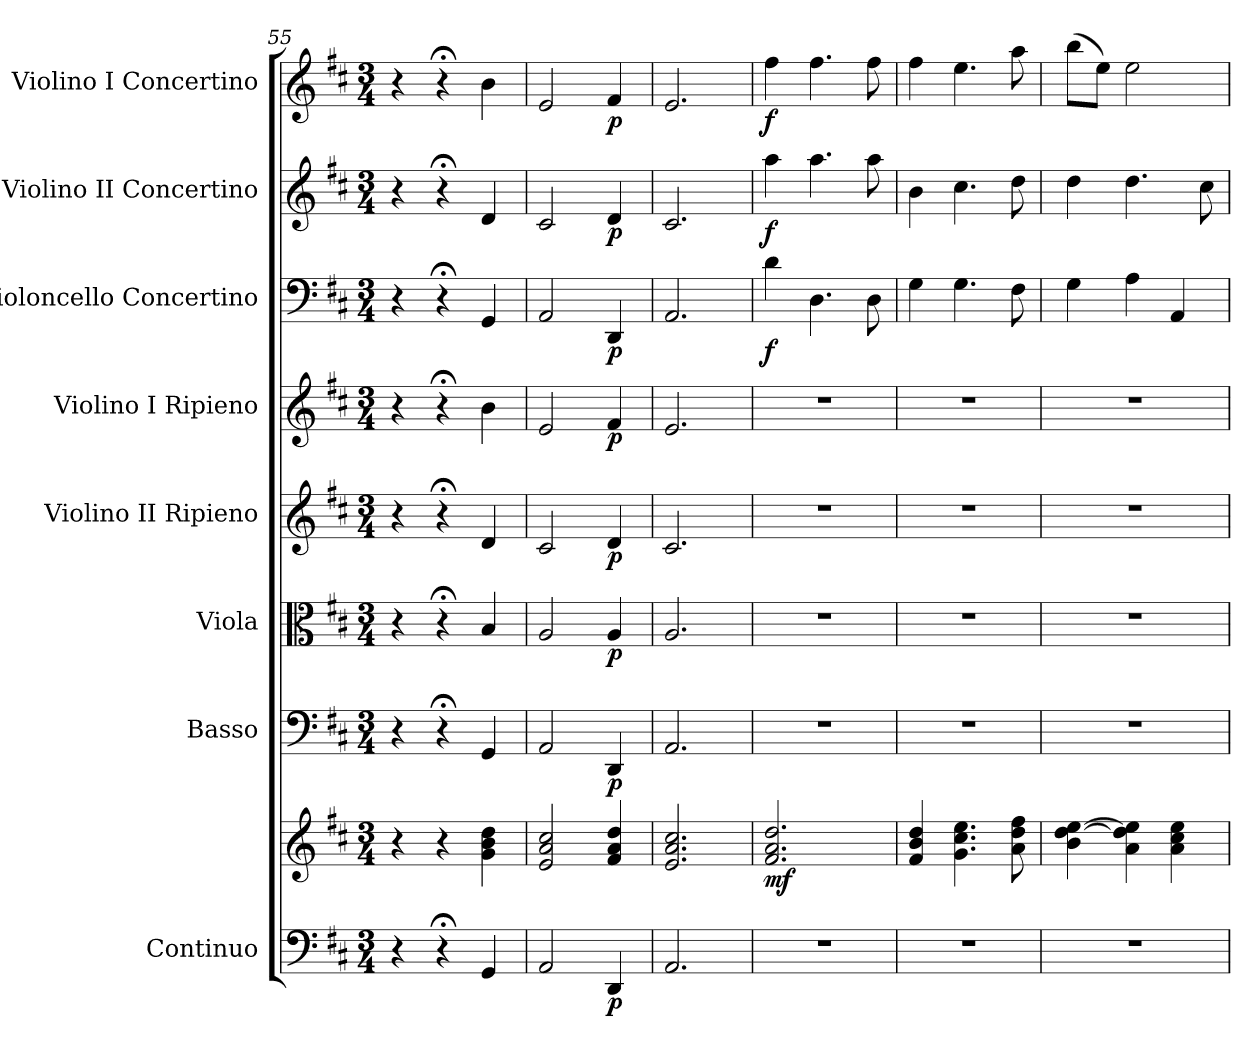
**kern	**kern	**dynam	**kern	**dynam	**kern	**dynam	**kern	**dynam	**kern	**dynam	**kern	**dynam	**kern	**dynam	**kern	**dynam
*part8	*part8	*part8	*part7	*part7	*part6	*part6	*part5	*part5	*part4	*part4	*part3	*part3	*part2	*part2	*part1	*part1
*staff9	*staff8	*staff8/9	*staff7	*staff7	*staff6	*staff6	*staff5	*staff5	*staff4	*staff4	*staff3	*staff3	*staff2	*staff2	*staff1	*staff1
*I"Continuo	*	*	*I"Basso	*	*I"Viola	*	*I"Violino II Ripieno	*	*I"Violino I Ripieno	*	*I"Violoncello Concertino	*	*I"Violino II Concertino	*	*I"Violino I Concertino	*
*	*	*	*	*	*	*	*	*	*	*	*I'Vc	*	*I'Vln	*	*I'Vln	*
*clefF4	*clefG2	*	*clefF4	*	*clefC3	*	*clefG2	*	*clefG2	*	*clefF4	*	*clefG2	*	*clefG2	*
*k[f#c#]	*k[f#c#]	*	*k[f#c#]	*	*k[f#c#]	*	*k[f#c#]	*	*k[f#c#]	*	*k[f#c#]	*	*k[f#c#]	*	*k[f#c#]	*
*M3/4	*M3/4	*	*M3/4	*	*M3/4	*	*M3/4	*	*M3/4	*	*M3/4	*	*M3/4	*	*M3/4	*
=55	=55	=55	=55	=55	=55	=55	=55	=55	=55	=55	=55	=55	=55	=55	=55	=55
4r	4r	.	4r	.	4r	.	4r	.	4r	.	4r	.	4r	.	4r	.
4r;<	4r	.	4r;<	.	4r;<	.	4r;<	.	4r;<	.	4r;<	.	4r;<	.	4r;<	.
4GG/	4g\ 4b\ 4dd\	.	4GG/	.	4B/	.	4d/	.	4b\	.	4GG/	.	4d/	.	4b\	.
=56	=56	=56	=56	=56	=56	=56	=56	=56	=56	=56	=56	=56	=56	=56	=56	=56
2AA/	2e/ 2a/ 2cc#/	.	2AA/	.	2A/	.	2c#/	.	2e/	.	2AA/	.	2c#/	.	2e/	.
!	!	!LO:DY:b=2	!	!LO:DY:b	!	!LO:DY:b	!	!LO:DY:b	!	!LO:DY:b	!	!LO:DY:b	!	!LO:DY:b	!	!LO:DY:b
4DD/	4f#/ 4a/ 4dd/	p	4DD/	p	4A/	p	4d/	p	4f#/	p	4DD/	p	4d/	p	4f#/	p
=57	=57	=57	=57	=57	=57	=57	=57	=57	=57	=57	=57	=57	=57	=57	=57	=57
2.AA/	2.e/ 2.a/ 2.cc#/	.	2.AA/	.	2.A/	.	2.c#/	.	2.e/	.	2.AA/	.	2.c#/	.	2.e/	.
=58	=58	=58	=58	=58	=58	=58	=58	=58	=58	=58	=58	=58	=58	=58	=58	=58
!	!	!LO:DY:b	!	!	!	!	!	!	!	!	!	!LO:DY:b	!	!LO:DY:b	!	!LO:DY:b
2.r	2.f#/ 2.a/ 2.dd/	mf	2.r	.	2.r	.	2.r	.	2.r	.	4d\	f	4aa\	f	4ff#\	f
.	.	.	.	.	.	.	.	.	.	.	4.D\	.	4.aa\	.	4.ff#\	.
.	.	.	.	.	.	.	.	.	.	.	8D\	.	8aa\	.	8ff#\	.
=59	=59	=59	=59	=59	=59	=59	=59	=59	=59	=59	=59	=59	=59	=59	=59	=59
2.r	4f#/ 4b/ 4dd/	.	2.r	.	2.r	.	2.r	.	2.r	.	4G\	.	4b\	.	4ff#\	.
.	4.g\ 4.cc#\ 4.ee\	.	.	.	.	.	.	.	.	.	4.G\	.	4.cc#\	.	4.ee\	.
.	8a\ 8dd\ 8ff#\	.	.	.	.	.	.	.	.	.	8F#\	.	8dd\	.	8aa\	.
=60	=60	=60	=60	=60	=60	=60	=60	=60	=60	=60	=60	=60	=60	=60	=60	=60
2.r	4b\ [4dd\ [4ee\	.	2.r	.	2.r	.	2.r	.	2.r	.	4G\	.	4dd\	.	(>8bb\L	.
.	.	.	.	.	.	.	.	.	.	.	.	.	.	.	8ee\J)	.
.	4a\ 4dd\] 4ee\]	.	.	.	.	.	.	.	.	.	4A\	.	4.dd\	.	2ee\	.
.	4a\ 4cc#\ 4ee\	.	.	.	.	.	.	.	.	.	4AA/	.	.	.	.	.
.	.	.	.	.	.	.	.	.	.	.	.	.	8cc#\	.	.	.
=	=	=	=	=	=	=	=	=	=	=	=	=	=	=	=	=
*-	*-	*-	*-	*-	*-	*-	*-	*-	*-	*-	*-	*-	*-	*-	*-	*-
